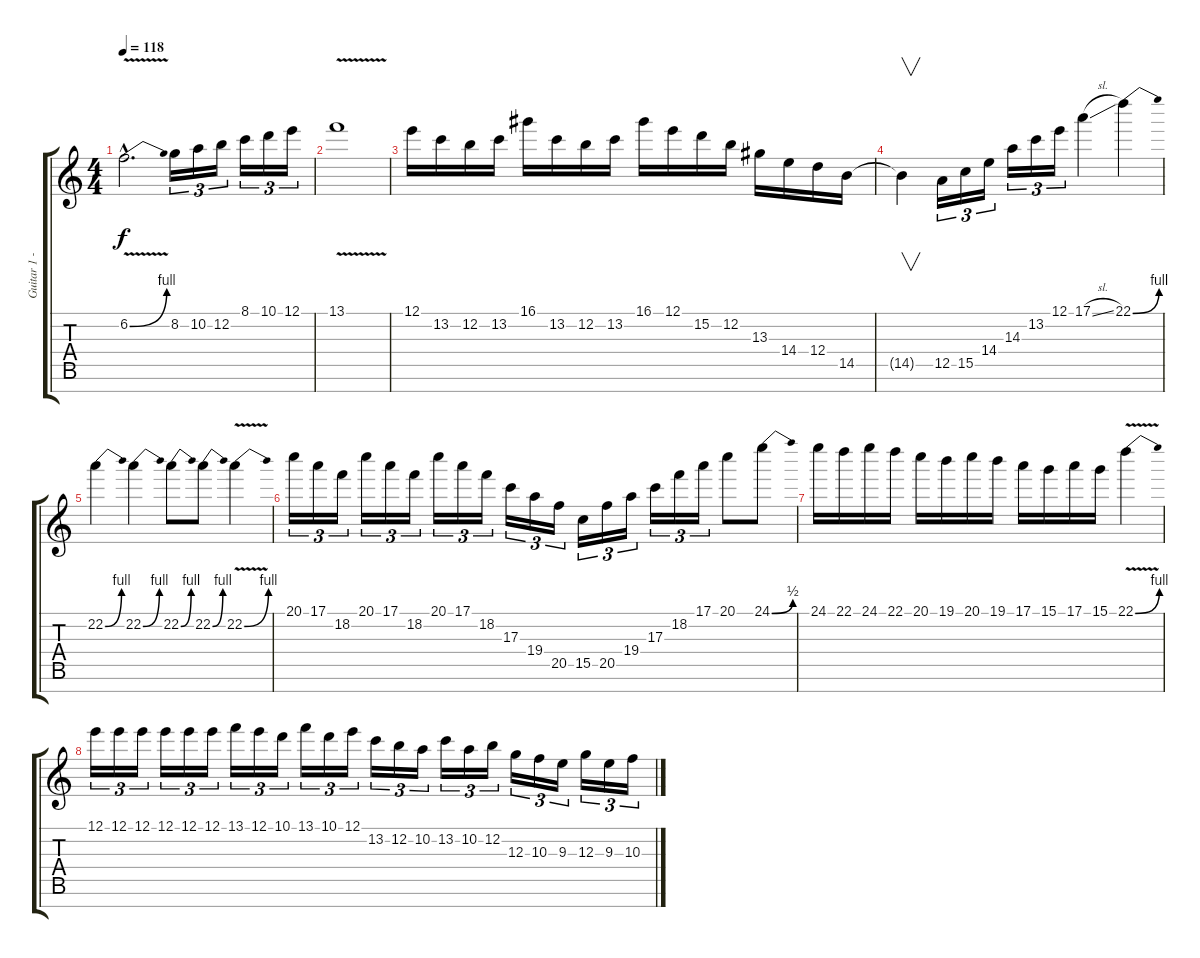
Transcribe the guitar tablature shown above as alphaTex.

\track ("Guitar 1 - Main Guitar" "Guitar 1 -") {instrument acousticguitarsteel}
\staff {score tabs}
\tuning (E4 B3 G3 D3 A2 E2 B1) {hide}
\ts (4 4)
\tempo 118
\clef g2
\ks aminor
6.2{be (bend 0 0 60 4) v hac}.2{d dy f} 8.2.16{tu (3 2)} 10.2.16{tu (3 2)} 12.2.16{tu (3 2)} 8.1.16{tu (3 2)} 10.1.16{tu (3 2)} 12.1.16{tu (3 2)} |
13.1{v}.1 |
12.1.16 13.2.16 12.2.16 13.2.16 16.1.16 13.2.16 12.2.16 13.2.16 16.1.16 12.1.16 15.2.16 12.2.16 13.3.16 14.4.16 12.4.16 14.5.16 |
14.5{t}.4{v} 12.5.16{tu (3 2)} 15.5.16{tu (3 2)} 14.4.16{tu (3 2)} 14.3.16{tu (3 2)} 13.2.16{tu (3 2)} 12.1.16{tu (3 2)} 17.1{sl}.4 22.1{be (bend 0 0 60 4)}.4 |
22.2{be (bend 0 0 60 4)}.4 22.2{be (bend 0 0 60 4)}.4 22.2{be (bend 0 0 60 4)}.8 22.2{be (bend 0 0 60 4)}.8 22.2{be (bend 0 0 60 4) v}.4 |
20.1.16{tu (3 2)} 17.1.16{tu (3 2)} 18.2.16{tu (3 2)} 20.1.16{tu (3 2)} 17.1.16{tu (3 2)} 18.2.16{tu (3 2)} 20.1.16{tu (3 2)} 17.1.16{tu (3 2)} 18.2.16{tu (3 2)} 17.3.16{tu (3 2)} 19.4.16{tu (3 2)} 20.5.16{tu (3 2)} 15.5.16{tu (3 2)} 20.5.16{tu (3 2)} 19.4.16{tu (3 2)} 17.3.16{tu (3 2)} 18.2.16{tu (3 2)} 17.1.16{tu (3 2)} 20.1.8 24.1{be (bend 0 0 60 2)}.8 |
24.1.16 22.1.16 24.1.16 22.1.16 20.1.16 19.1.16 20.1.16 19.1.16 17.1.16 15.1.16 17.1.16 15.1.16 22.1{be (bend 0 0 60 4) v}.4 |
12.1.16{tu (3 2)} 12.1.16{tu (3 2)} 12.1.16{tu (3 2)} 12.1.16{tu (3 2)} 12.1.16{tu (3 2)} 12.1.16{tu (3 2)} 13.1.16{tu (3 2)} 12.1.16{tu (3 2)} 10.1.16{tu (3 2)} 13.1.16{tu (3 2)} 10.1.16{tu (3 2)} 12.1.16{tu (3 2)} 13.2.16{tu (3 2)} 12.2.16{tu (3 2)} 10.2.16{tu (3 2)} 13.2.16{tu (3 2)} 10.2.16{tu (3 2)} 12.2.16{tu (3 2)} 12.3.16{tu (3 2)} 10.3.16{tu (3 2)} 9.3.16{tu (3 2)} 12.3.16{tu (3 2)} 9.3.16{tu (3 2)} 10.3.16{tu (3 2)}
